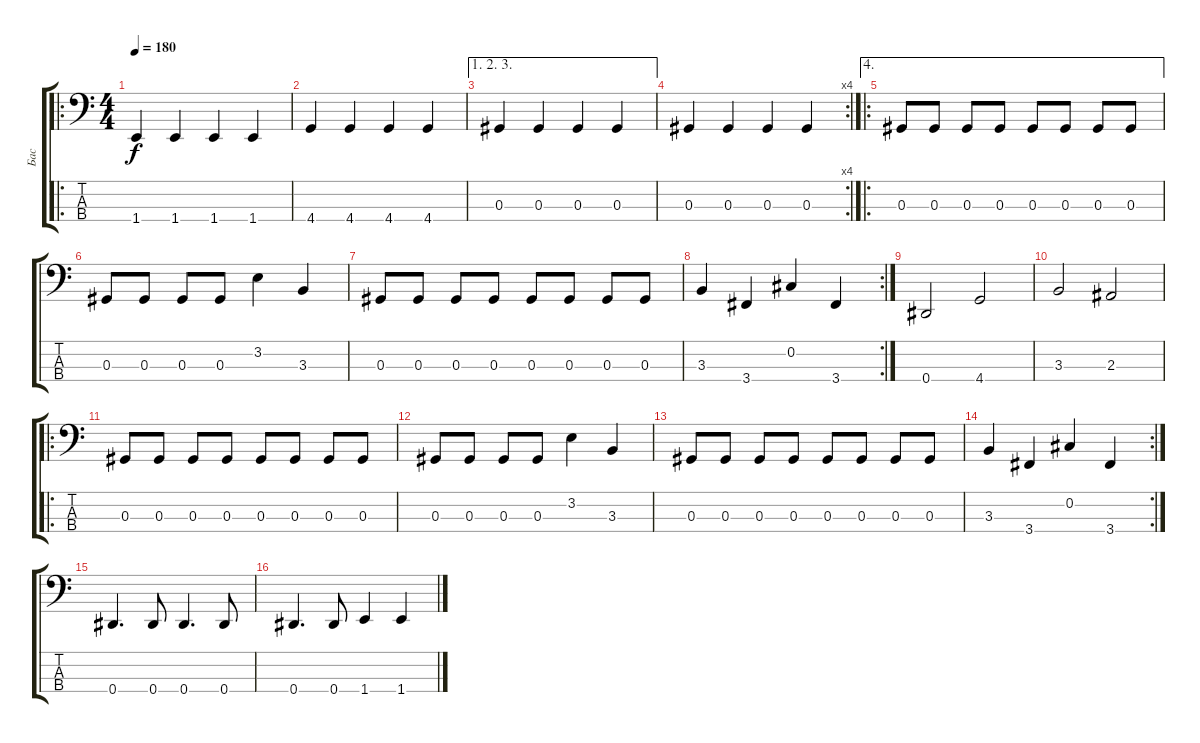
\track ("Бас" "Бас") {instrument electricbassfinger}
\staff {score tabs}
\tuning (Gb2 Db2 Ab1 Eb1) {hide}
\ro
\ts (4 4)
\tempo 180
\clef f4
\ks c
1.4.4{dy f} 1.4.4 1.4.4 1.4.4 |
4.4.4 4.4.4 4.4.4 4.4.4 |
\ae (1 2 3)
0.3.4 0.3.4 0.3.4 0.3.4 |
\rc 4
0.3.4 0.3.4 0.3.4 0.3.4 |
\ae 4
\ro
0.3.8 0.3.8 0.3.8 0.3.8 0.3.8 0.3.8 0.3.8 0.3.8 |
0.3.8 0.3.8 0.3.8 0.3.8 3.2.4 3.3.4 |
0.3.8 0.3.8 0.3.8 0.3.8 0.3.8 0.3.8 0.3.8 0.3.8 |
\rc 2
3.3.4 3.4.4 0.2.4 3.4.4 |
0.4.2 4.4.2 |
3.3.2 2.3.2 |
\ro
0.3.8 0.3.8 0.3.8 0.3.8 0.3.8 0.3.8 0.3.8 0.3.8 |
0.3.8 0.3.8 0.3.8 0.3.8 3.2.4 3.3.4 |
0.3.8 0.3.8 0.3.8 0.3.8 0.3.8 0.3.8 0.3.8 0.3.8 |
\rc 2
3.3.4 3.4.4 0.2.4 3.4.4 |
0.4.4{d} 0.4.8 0.4.4{d} 0.4.8 |
0.4.4{d} 0.4.8 1.4.4 1.4.4
